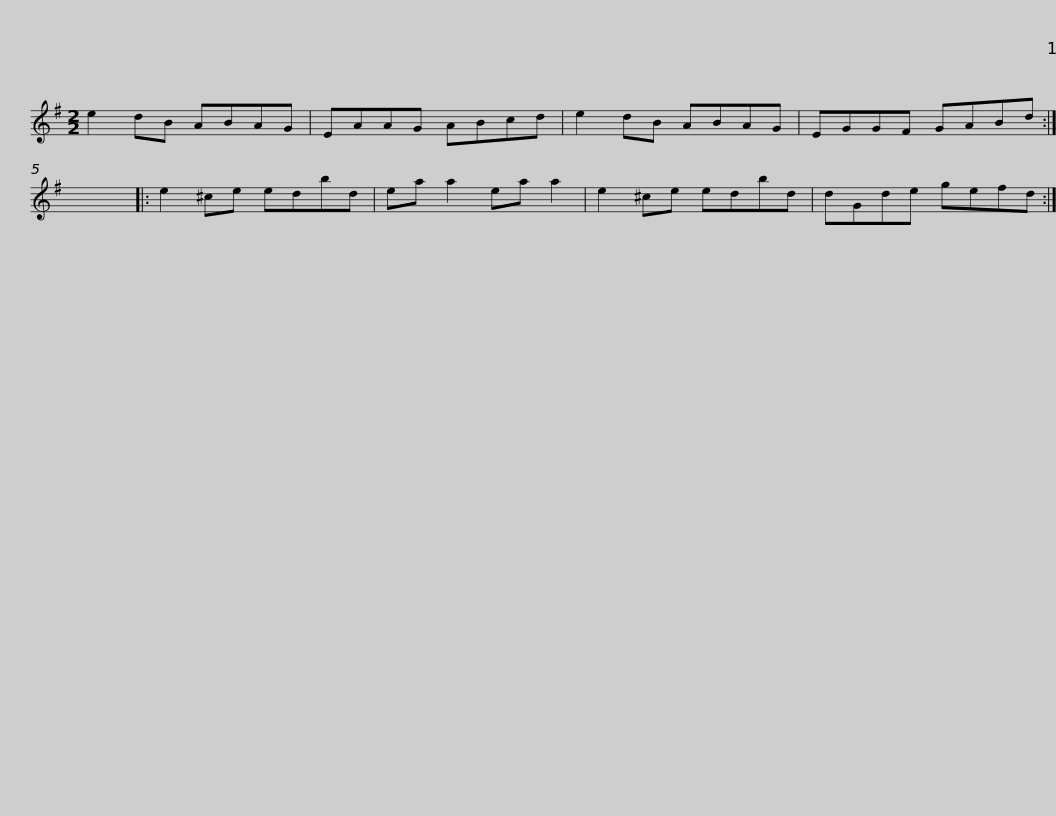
X:1
L:1/8
M:2/2
I:linebreak $
K:G
V:1 treble
V:1
 e2 dB ABAG | EAAG ABcd | e2 dB ABAG | EGGF GABd :| x8 |: %5
 e2 ^ce edbd |$ ea a2 ea a2 | e2 ^ce edbd | dGde gefd :| %9
